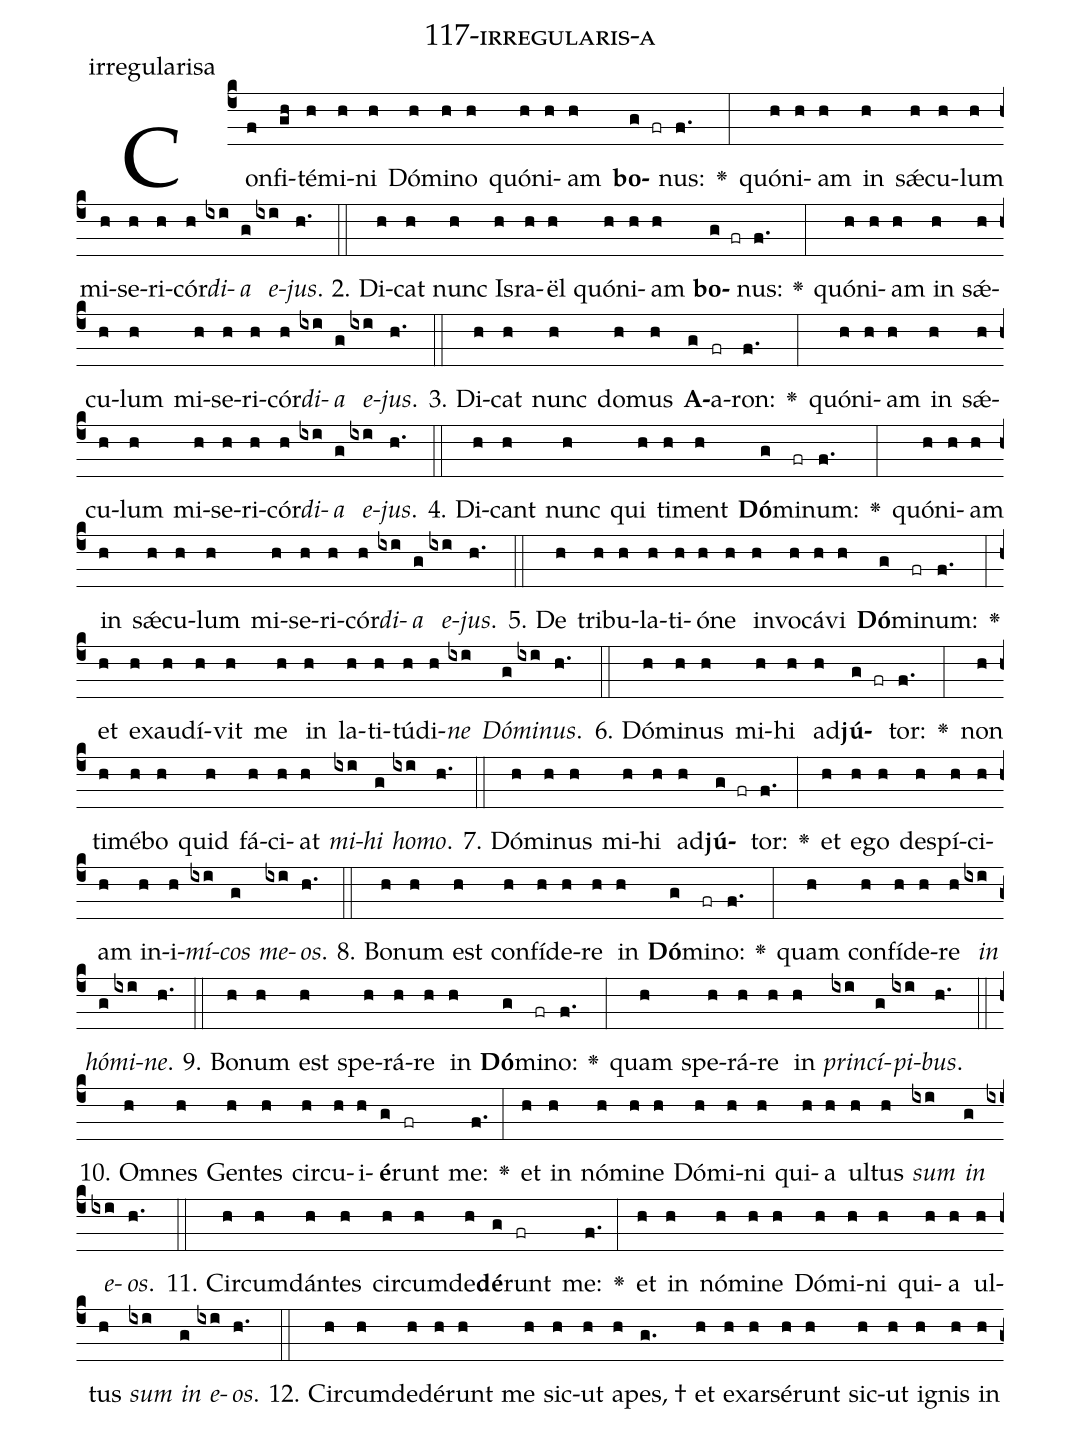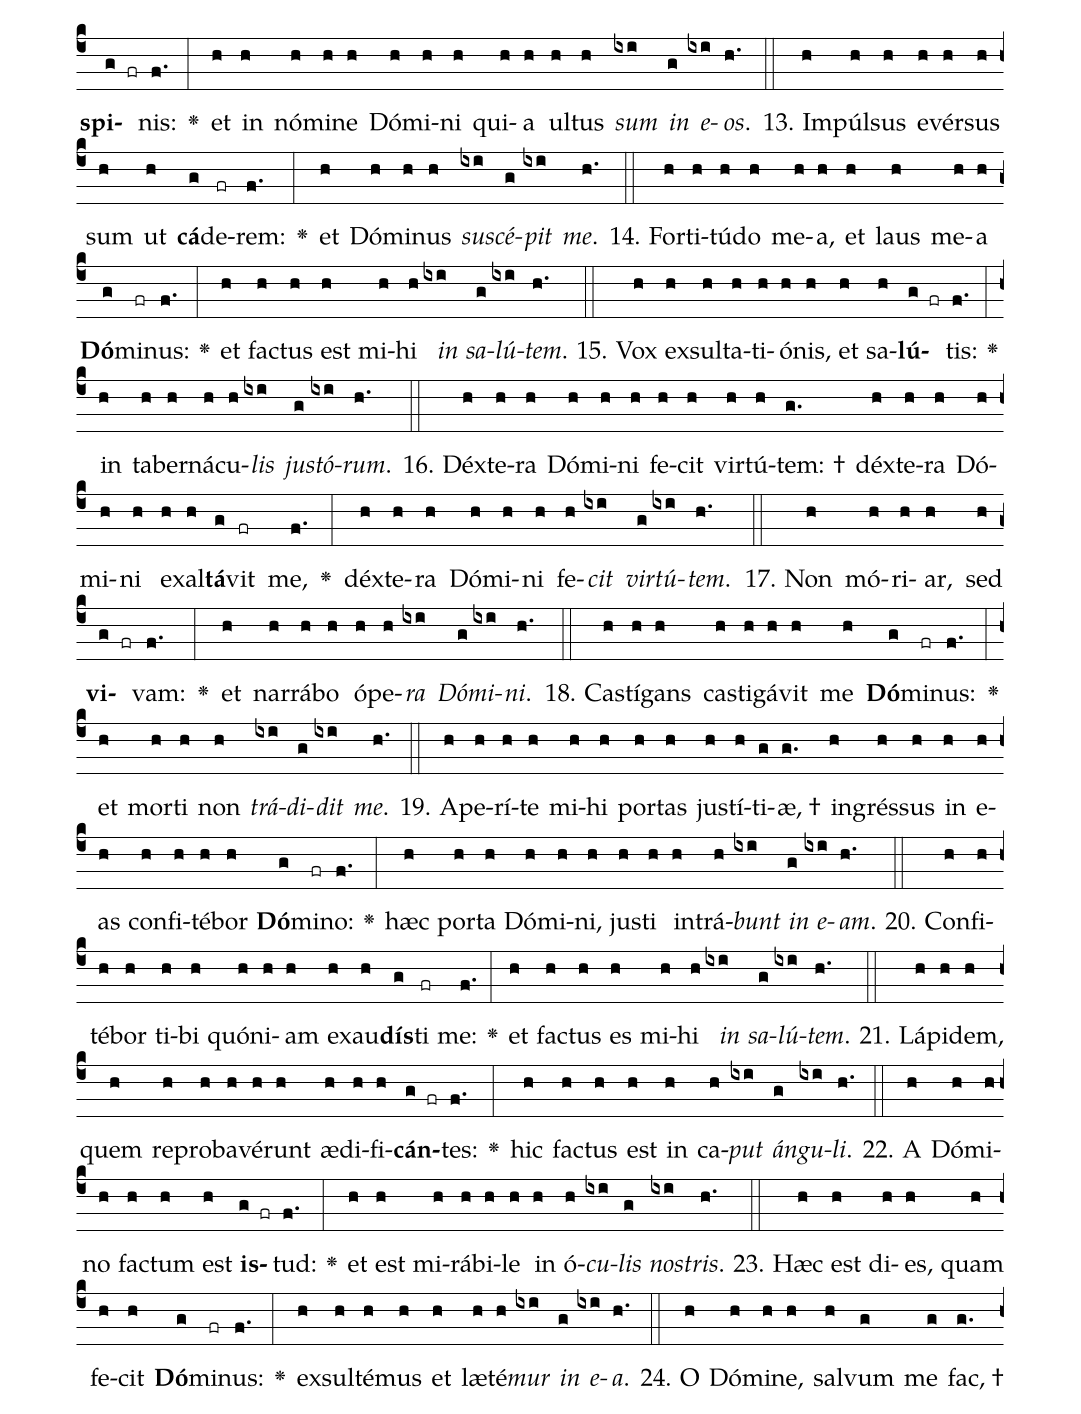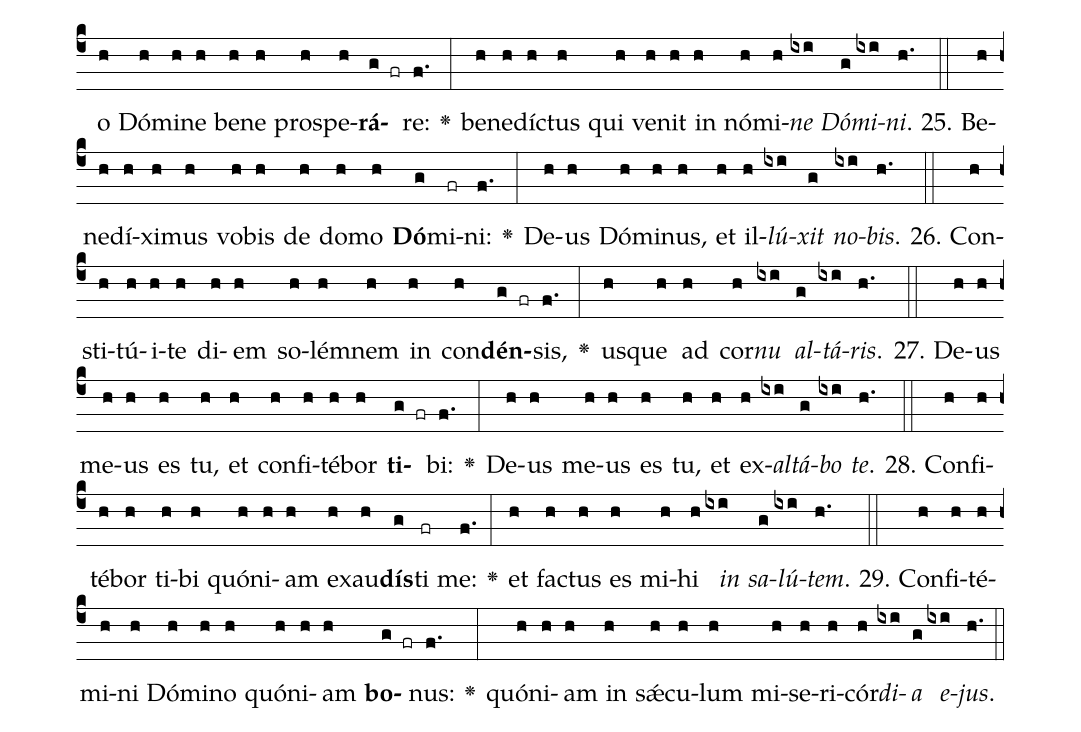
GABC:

name: 117-irregularis-a;
annotation: irregularisa;
%%
(c4)Con(f)fi(gh)té(h)mi(h)ni(h) Dó(h)mi(h)no(h) quón(h)i(h)am(h) <b>bo</b>(g fr)nus:(f.) <v>\greheightstar</v>(:) quón(h)i(h)am(h) in(h) sǽ(h)cu(h)lum(h) mi(h)se(h)ri(h)cór(h)<i>di</i>(ixi)<i>a</i>(g) <i>e</i>(ixi)<i>jus</i>.(h.) (::)
2. Di(h)cat(h) nunc(h) Is(h)ra(h)ël(h) quón(h)i(h)am(h) <b>bo</b>(g fr)nus:(f.) <v>\greheightstar</v>(:) quón(h)i(h)am(h) in(h) sǽ(h)cu(h)lum(h) mi(h)se(h)ri(h)cór(h)<i>di</i>(ixi)<i>a</i>(g) <i>e</i>(ixi)<i>jus</i>.(h.) (::)
3. Di(h)cat(h) nunc(h) do(h)mus(h) <b>A</b>(g)a(fr)ron:(f.) <v>\greheightstar</v>(:) quón(h)i(h)am(h) in(h) sǽ(h)cu(h)lum(h) mi(h)se(h)ri(h)cór(h)<i>di</i>(ixi)<i>a</i>(g) <i>e</i>(ixi)<i>jus</i>.(h.) (::)
4. Di(h)cant(h) nunc(h) qui(h) ti(h)ment(h) <b>Dó</b>(g)mi(fr)num:(f.) <v>\greheightstar</v>(:) quón(h)i(h)am(h) in(h) sǽ(h)cu(h)lum(h) mi(h)se(h)ri(h)cór(h)<i>di</i>(ixi)<i>a</i>(g) <i>e</i>(ixi)<i>jus</i>.(h.) (::)
5. De(h) tri(h)bu(h)la(h)ti(h)ó(h)ne(h) in(h)vo(h)cá(h)vi(h) <b>Dó</b>(g)mi(fr)num:(f.) <v>\greheightstar</v>(:) et(h) ex(h)au(h)dí(h)vit(h) me(h) in(h) la(h)ti(h)tú(h)di(h)<i>ne</i>(ixi) <i>Dó</i>(g)<i>mi</i>(ixi)<i>nus</i>.(h.) (::)
6. Dó(h)mi(h)nus(h) mi(h)hi(h) ad(h)<b>jú</b>(g fr)tor:(f.) <v>\greheightstar</v>(:) non(h) ti(h)mé(h)bo(h) quid(h) fá(h)ci(h)at(h) <i>mi</i>(ixi)<i>hi</i>(g) <i>ho</i>(ixi)<i>mo</i>.(h.) (::)
7. Dó(h)mi(h)nus(h) mi(h)hi(h) ad(h)<b>jú</b>(g fr)tor:(f.) <v>\greheightstar</v>(:) et(h) e(h)go(h) de(h)spí(h)ci(h)am(h) in(h)i(h)<i>mí</i>(ixi)<i>cos</i>(g) <i>me</i>(ixi)<i>os</i>.(h.) (::)
8. Bo(h)num(h) est(h) con(h)fí(h)de(h)re(h) in(h) <b>Dó</b>(g)mi(fr)no:(f.) <v>\greheightstar</v>(:) quam(h) con(h)fí(h)de(h)re(h) <i>in</i>(ixi) <i>hó</i>(g)<i>mi</i>(ixi)<i>ne</i>.(h.) (::)
9. Bo(h)num(h) est(h) spe(h)rá(h)re(h) in(h) <b>Dó</b>(g)mi(fr)no:(f.) <v>\greheightstar</v>(:) quam(h) spe(h)rá(h)re(h) in(h) <i>prin</i>(ixi)<i>cí</i>(g)<i>pi</i>(ixi)<i>bus</i>.(h.) (::)
10. Om(h)nes(h) Gen(h)tes(h) cir(h)cu(h)i(h)<b>é</b>(g)runt(fr) me:(f.) <v>\greheightstar</v>(:) et(h) in(h) nó(h)mi(h)ne(h) Dó(h)mi(h)ni(h) qui(h)a(h) ul(h)tus(h) <i>sum</i>(ixi) <i>in</i>(g) <i>e</i>(ixi)<i>os</i>.(h.) (::)
11. Cir(h)cum(h)dán(h)tes(h) cir(h)cum(h)de(h)<b>dé</b>(g)runt(fr) me:(f.) <v>\greheightstar</v>(:) et(h) in(h) nó(h)mi(h)ne(h) Dó(h)mi(h)ni(h) qui(h)a(h) ul(h)tus(h) <i>sum</i>(ixi) <i>in</i>(g) <i>e</i>(ixi)<i>os</i>.(h.) (::)
12. Cir(h)cum(h)de(h)dé(h)runt(h) me(h) sic(h)ut(h) a(h)pes, †(g.) et(h) ex(h)ar(h)sé(h)runt(h) sic(h)ut(h) i(h)gnis(h) in(h) <b>spi</b>(g fr)nis:(f.) <v>\greheightstar</v>(:) et(h) in(h) nó(h)mi(h)ne(h) Dó(h)mi(h)ni(h) qui(h)a(h) ul(h)tus(h) <i>sum</i>(ixi) <i>in</i>(g) <i>e</i>(ixi)<i>os</i>.(h.) (::)
13. Im(h)púl(h)sus(h) e(h)vér(h)sus(h) sum(h) ut(h) <b>cá</b>(g)de(fr)rem:(f.) <v>\greheightstar</v>(:) et(h) Dó(h)mi(h)nus(h) <i>su</i>(ixi)<i>scé</i>(g)<i>pit</i>(ixi) <i>me</i>.(h.) (::)
14. For(h)ti(h)tú(h)do(h) me(h)a,(h) et(h) laus(h) me(h)a(h) <b>Dó</b>(g)mi(fr)nus:(f.) <v>\greheightstar</v>(:) et(h) fac(h)tus(h) est(h) mi(h)hi(h) <i>in</i>(ixi) <i>sa</i>(g)<i>lú</i>(ixi)<i>tem</i>.(h.) (::)
15. Vox(h) ex(h)sul(h)ta(h)ti(h)ó(h)nis,(h) et(h) sa(h)<b>lú</b>(g fr)tis:(f.) <v>\greheightstar</v>(:) in(h) ta(h)ber(h)ná(h)cu(h)<i>lis</i>(ixi) <i>jus</i>(g)<i>tó</i>(ixi)<i>rum</i>.(h.) (::)
16. Déx(h)te(h)ra(h) Dó(h)mi(h)ni(h) fe(h)cit(h) vir(h)tú(h)tem: †(g.) déx(h)te(h)ra(h) Dó(h)mi(h)ni(h) ex(h)al(h)<b>tá</b>(g)vit(fr) me,(f.) <v>\greheightstar</v>(:) déx(h)te(h)ra(h) Dó(h)mi(h)ni(h) fe(h)<i>cit</i>(ixi) <i>vir</i>(g)<i>tú</i>(ixi)<i>tem</i>.(h.) (::)
17. Non(h) mó(h)ri(h)ar,(h) sed(h) <b>vi</b>(g fr)vam:(f.) <v>\greheightstar</v>(:) et(h) nar(h)rá(h)bo(h) ó(h)pe(h)<i>ra</i>(ixi) <i>Dó</i>(g)<i>mi</i>(ixi)<i>ni</i>.(h.) (::)
18. Cas(h)tí(h)gans(h) cas(h)ti(h)gá(h)vit(h) me(h) <b>Dó</b>(g)mi(fr)nus:(f.) <v>\greheightstar</v>(:) et(h) mor(h)ti(h) non(h) <i>trá</i>(ixi)<i>di</i>(g)<i>dit</i>(ixi) <i>me</i>.(h.) (::)
19. A(h)pe(h)rí(h)te(h) mi(h)hi(h) por(h)tas(h) jus(h)tí(h)ti(g)æ, †(g.) in(h)grés(h)sus(h) in(h) e(h)as(h) con(h)fi(h)té(h)bor(h) <b>Dó</b>(g)mi(fr)no:(f.) <v>\greheightstar</v>(:) hæc(h) por(h)ta(h) Dó(h)mi(h)ni,(h) jus(h)ti(h) in(h)trá(h)<i>bunt</i>(ixi) <i>in</i>(g) <i>e</i>(ixi)<i>am</i>.(h.) (::)
20. Con(h)fi(h)té(h)bor(h) ti(h)bi(h) quón(h)i(h)am(h) ex(h)au(h)<b>dís</b>(g)ti(fr) me:(f.) <v>\greheightstar</v>(:) et(h) fac(h)tus(h) es(h) mi(h)hi(h) <i>in</i>(ixi) <i>sa</i>(g)<i>lú</i>(ixi)<i>tem</i>.(h.) (::)
21. Lá(h)pi(h)dem,(h) quem(h) re(h)pro(h)ba(h)vé(h)runt(h) æ(h)di(h)fi(h)<b>cán</b>(g fr)tes:(f.) <v>\greheightstar</v>(:) hic(h) fac(h)tus(h) est(h) in(h) ca(h)<i>put</i>(ixi) <i>án</i>(g)<i>gu</i>(ixi)<i>li</i>.(h.) (::)
22. A(h) Dó(h)mi(h)no(h) fac(h)tum(h) est(h) <b>is</b>(g fr)tud:(f.) <v>\greheightstar</v>(:) et(h) est(h) mi(h)rá(h)bi(h)le(h) in(h) ó(h)<i>cu</i>(ixi)<i>lis</i>(g) <i>nos</i>(ixi)<i>tris</i>.(h.) (::)
23. Hæc(h) est(h) di(h)es,(h) quam(h) fe(h)cit(h) <b>Dó</b>(g)mi(fr)nus:(f.) <v>\greheightstar</v>(:) ex(h)sul(h)té(h)mus(h) et(h) læ(h)té(h)<i>mur</i>(ixi) <i>in</i>(g) <i>e</i>(ixi)<i>a</i>.(h.) (::)
24. O(h) Dó(h)mi(h)ne,(h) sal(h)vum(g) me(g) fac, †(g.) o(h) Dó(h)mi(h)ne(h) be(h)ne(h) pro(h)spe(h)<b>rá</b>(g fr)re:(f.) <v>\greheightstar</v>(:) be(h)ne(h)díc(h)tus(h) qui(h) ve(h)nit(h) in(h) nó(h)mi(h)<i>ne</i>(ixi) <i>Dó</i>(g)<i>mi</i>(ixi)<i>ni</i>.(h.) (::)
25. Be(h)ne(h)dí(h)xi(h)mus(h) vo(h)bis(h) de(h) do(h)mo(h) <b>Dó</b>(g)mi(fr)ni:(f.) <v>\greheightstar</v>(:) De(h)us(h) Dó(h)mi(h)nus,(h) et(h) il(h)<i>lú</i>(ixi)<i>xit</i>(g) <i>no</i>(ixi)<i>bis</i>.(h.) (::)
26. Con(h)sti(h)tú(h)i(h)te(h) di(h)em(h) so(h)lém(h)nem(h) in(h) con(h)<b>dén</b>(g fr)sis,(f.) <v>\greheightstar</v>(:) us(h)que(h) ad(h) cor(h)<i>nu</i>(ixi) <i>al</i>(g)<i>tá</i>(ixi)<i>ris</i>.(h.) (::)
27. De(h)us(h) me(h)us(h) es(h) tu,(h) et(h) con(h)fi(h)té(h)bor(h) <b>ti</b>(g fr)bi:(f.) <v>\greheightstar</v>(:) De(h)us(h) me(h)us(h) es(h) tu,(h) et(h) ex(h)<i>al</i>(ixi)<i>tá</i>(g)<i>bo</i>(ixi) <i>te</i>.(h.) (::)
28. Con(h)fi(h)té(h)bor(h) ti(h)bi(h) quón(h)i(h)am(h) ex(h)au(h)<b>dís</b>(g)ti(fr) me:(f.) <v>\greheightstar</v>(:) et(h) fac(h)tus(h) es(h) mi(h)hi(h) <i>in</i>(ixi) <i>sa</i>(g)<i>lú</i>(ixi)<i>tem</i>.(h.) (::)
29. Con(h)fi(h)té(h)mi(h)ni(h) Dó(h)mi(h)no(h) quón(h)i(h)am(h) <b>bo</b>(g fr)nus:(f.) <v>\greheightstar</v>(:) quón(h)i(h)am(h) in(h) sǽ(h)cu(h)lum(h) mi(h)se(h)ri(h)cór(h)<i>di</i>(ixi)<i>a</i>(g) <i>e</i>(ixi)<i>jus</i>.(h.) (::)
